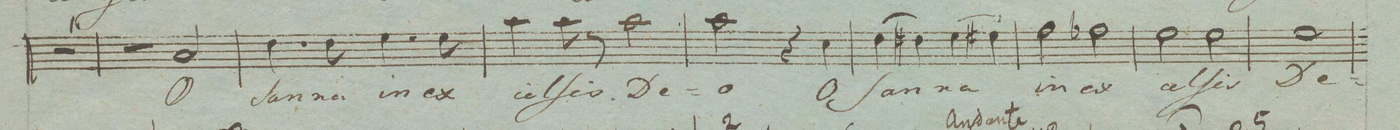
**kern	**text	**dynam
*I"Basso Tutti i Solo	*	*
*clefF4	*	*
*k[]	*	*
*met(c)	*	*
*M4/4	*	*
1r	.	.
=50	=50	=50
2r	.	.
2C/	O	.
=51	=51	=51
4.F\	San-	.
8F\	-na	.
4.G\	in	.
8G\	ex-	.
=52	=52	=52
4c\	-cel-	.
8c\	-ſis	.
8r	.	.
2c\	De-	.
=53	=53	=53
2c\	-o	.
4r	.	.
4E\	O	.
=54	=54	=54
(4F\	ſan-	.
4F#X\)	.	.
(4G\	-na	.
4G#X\)	.	.
=55	=55	=55
2A\	in	.
2A-X\	ex-	.
=56	=56	=56
2G\	-cel-	.
2G\	-ſis	.
=57	=57	=57
1G	De-	.
=58	=58	=58
*-	*-	*-
